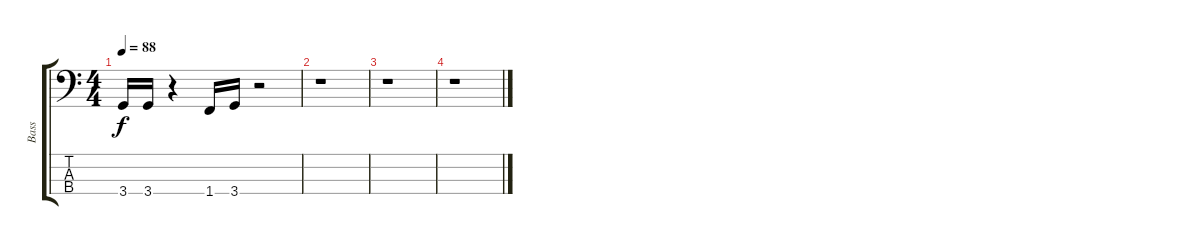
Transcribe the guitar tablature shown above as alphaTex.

\track ("Bass" "Bass") {instrument electricbassfinger}
\staff {score tabs}
\tuning (G2 D2 A1 E1) {hide}
\ts (4 4)
\tempo 88
\clef f4
\ks c
3.4.16{dy f} 3.4.16 r.4 1.4.16 3.4.16 r.2 |
r.1 |
r.1 |
r.1
